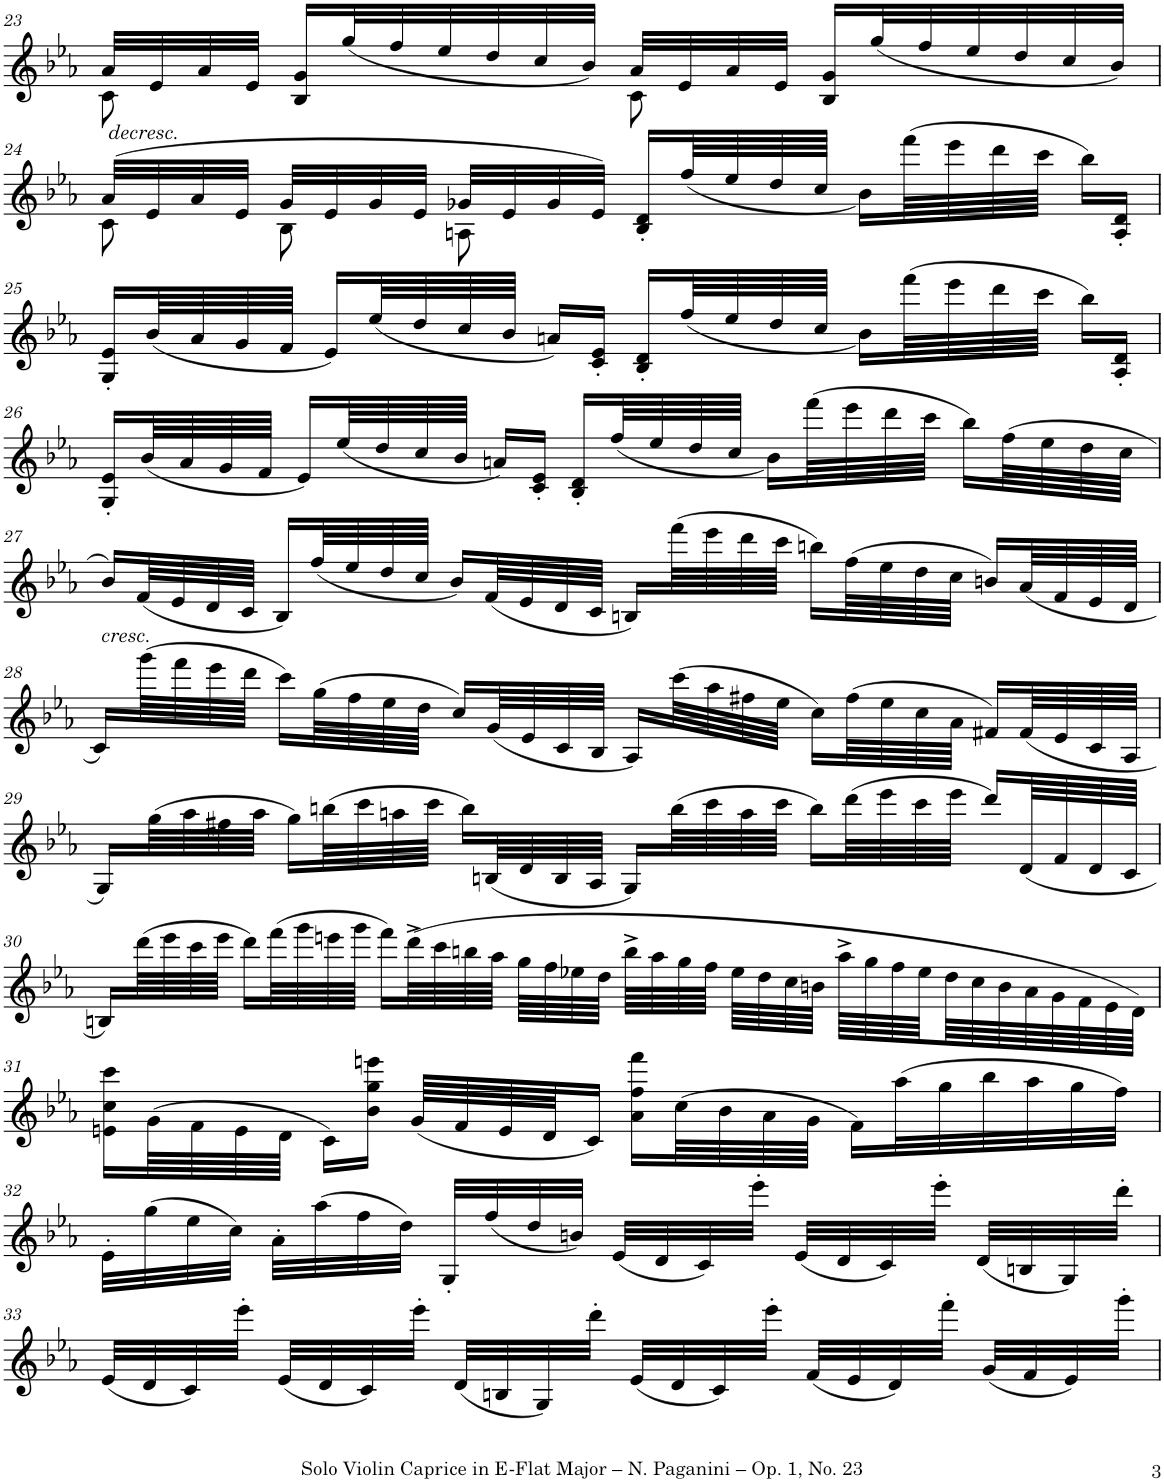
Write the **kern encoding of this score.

**kern
*part1
*staff1
*I"Violin
*I'Vln.
!!LO:PB:g=z
*clefG2
*k[b-e-a-]
*M6/8
=23
*^
!LO:TX:b:i:t=decresc.	!
32a-/LLL	8c\
32e-/	.
32a-/	.
32e-/JJJ	.
16B-/ 16g/LL	8ryy
(32gg/L	.
32ff/	.
32ee-/	8ryy
32dd/	.
32cc/	.
32b-/JJJ)	.
32a-/LLL	8c\
32e-/	.
32a-/	.
32e-/JJJ	.
16B-/ 16g/LL	8ryy
(32gg/L	.
32ff/	.
32ee-/	8ryy
32dd/	.
32cc/	.
32b-/JJJ)	.
!!LO:LB:g=z	!!
=24	=24
(32a-/LLL	8c\
32e-/	.
32a-/	.
32e-/JJJ	.
32g/LLL	8B-\
32e-/	.
32g/	.
32e-/JJJ	.
32g-X/LLL	8An\
32e-/	.
32g-/	.
32e-/JJJ)	.
16B-/' 16d/'LL	4.ryy
(<64ff/LL	.
64ee-/	.
64dd/	.
64cc/JJJJ	.
16b-\LL)	.
(64fff\LL	.
64eee-\	.
64ddd\	.
64ccc\JJJJ	.
16bb-\LL)	.
16A/' 16d/'JJ	.
*v	*v
!!LO:LB:g=z
=25
16G/' 16e-/'LL
(64b-/LL
64a-/
64g/
64f/JJJJ
16e-/LL)
(64ee-/LL
64dd/
64cc/
64b-/JJJJ
16an/LL)
16c/' 16e-/'JJ
16B-/' 16d/'LL
(<64ff/LL
64ee-/
64dd/
64cc/JJJJ
16b-\LL)
(64fff\LL
64eee-\
64ddd\
64ccc\JJJJ
16bb-\LL)
16A-/' 16d/'JJ
!!LO:LB:g=z
=26
16G/' 16e-/'LL
(64b-/LL
64a-/
64g/
64f/JJJJ
16e-/LL)
(64ee-/LL
64dd/
64cc/
64b-/JJJJ
16an/LL)
16c/' 16e-/'JJ
16B-/' 16d/'LL
(<64ff/LL
64ee-/
64dd/
64cc/JJJJ
16b-\LL)
(64fff\LL
64eee-\
64ddd\
64ccc\JJJJ
16bb-\LL)
(64ff\LL
64ee-\
64dd\
64cc\JJJJ
!!LO:LB:g=z
=27
!LO:TX:b:i:t=cresc.
16b-/LL)
(64f/LL
64e-/
64d/
64c/JJJJ
16B-/LL)
(64ff/LL
64ee-/
64dd/
64cc/JJJJ
16b-/LL)
(64f/LL
64e-/
64d/
64c/JJJJ
16Bn/LL)
(64fff\LL
64eee-\
64ddd\
64ccc\JJJJ
16bbn\LL)
(64ff\LL
64ee-\
64dd\
64cc\JJJJ
16bn/LL)
(64a-/LL
64f/
64e-/
64d/JJJJ
!!LO:LB:g=z
=28
16c/LL)
(64ggg\LL
64fff\
64eee-\
64ddd\JJJJ
16ccc\LL)
(64gg\LL
64ff\
64ee-\
64dd\JJJJ
16cc/LL)
(<64g/LL
64e-/
64c/
64B-/JJJJ
16A-/LL)
(64ccc\LL
64aa-\
64ff#X\
64ee-\JJJJ
16cc\LL)
(64ff#\LL
64ee-\
64cc\
64a-\JJJJ
16f#X/LL)
(64f#/LL
64e-/
64c/
64A-/JJJJ
!!LO:LB:g=z
=29
16G/LL)
(64gg\LL
64aa-\
64ff#X\
64aa-\JJJJ
16gg\LL)
(64bbn\LL
64ccc\
64aan\
64ccc\JJJJ
16bb\LL)
(64Bn/LL
64d/
64B/
64A-/JJJJ
16G/LL)
(64bb\LL
64ccc\
64aa\
64ccc\JJJJ
16bb\LL)
(64ddd\LL
64eee-\
64ccc\
64eee-\JJJJ
16ddd/LL)
(64d/LL
64f/
64d/
64c/JJJJ
!!LO:LB:g=z
=30
16Bn/LL)
(64ddd\LL
64eee-\
64ccc\
64eee-\JJJJ
16ddd\LL)
(64fff\LL
64ggg\
64eeen\
64ggg\JJJJ
16fff\LL)
(64ddd^\LL
64ccc\
64bbn\
64aa-\JJJJ
64gg\LLLL
64ff\
64ee-X\
64dd\JJJJ
64bb^\LLLL
64aa-\
64gg\
64ff\JJJJ
64ee-\LLLL
64dd\
64cc\
64bn\JJJJ
64aa-^\LLLL
64gg\
64ff\
64ee-\
64dd\
64cc\
64b\
64a-\
64g\
64f\
64e-\
64d\JJJJ)
!!LO:LB:g=z
=31
16en\ 16cc\ 16ccc\LL
(64g\LL
64f\
64e\
64d\JJJJ
16c\LL)
16b-\ 16gg\ 16eeen\JJ
(64g/LLLL
64f/
64e/
64d/JJ
16c/JJ)
16a-\ 16ff\ 16fff\LL
(64cc\LL
64b-\
64a-\
64g\JJJJ
16f\LL)
(32aa-\L
32gg\
32bb-\
32aa-\
32gg\
32ff\JJJ)
!!LO:LB:g=z
=32
32e-'\LLL
(32gg\
32ee-\
32cc\JJJ)
32a-'\LLL
(32aa-\
32ff\
32dd\JJJ)
32G'/LLL
(32ff/
32dd/
32bn/JJJ)
(32e-/LLL
32d/
32c/)
32eee-'\JJJ
(32e-/LLL
32d/
32c/)
32eee-'\JJJ
(32d/LLL
32Bn/
32G/)
32ddd'\JJJ
!!LO:LB:g=z
=33
(32e-/LLL
32d/
32c/)
32eee-'\JJJ
(32e-/LLL
32d/
32c/)
32eee-'\JJJ
(32d/LLL
32Bn/
32G/)
32ddd'\JJJ
(32e-/LLL
32d/
32c/)
32eee-'\JJJ
(32f/LLL
32e-/
32d/)
32fff'\JJJ
(32g/LLL
32f/
32e-/)
32ggg'\JJJ
=
*-
